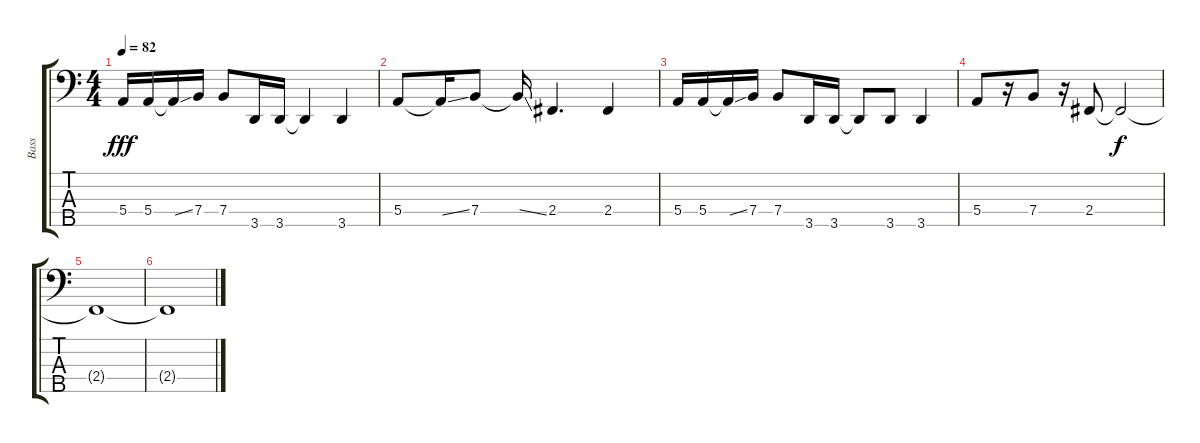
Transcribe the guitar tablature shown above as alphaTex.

\track ("Bass" "Bass") {instrument electricbassfinger}
\staff {score tabs}
\tuning (G2 D2 A1 E1 B0) {hide}
\ts (4 4)
\tempo 82
\clef f4
\ks c
5.4.16{dy fff} 5.4.16 5.4{ss t}.16 7.4.16 7.4.8 3.5.16 3.5.16 3.5{t}.4 3.5.4 |
5.4.8 5.4{ss t}.16 7.4.8 7.4{ss t}.16 2.4.4{d} 2.4.4 |
5.4.16 5.4.16 5.4{ss t}.16 7.4.16 7.4.8 3.5.16 3.5.16 3.5{t}.8 3.5.8 3.5.4 |
5.4.8 r.16 7.4.8 r.16 2.4.8 2.4{t}.2{dy f} |
2.4{t}.1{volume 0} |
2.4{t}.1
